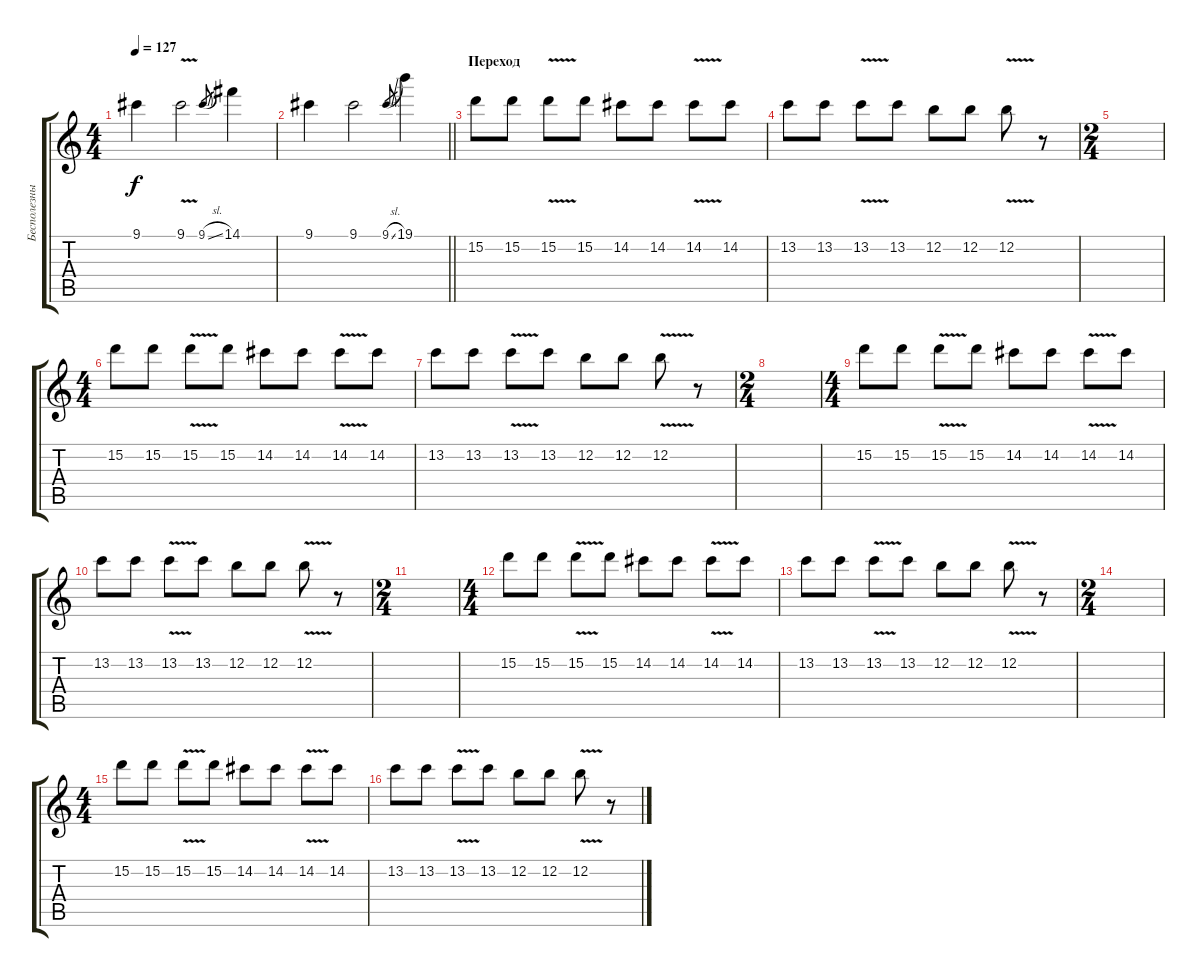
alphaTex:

\track ("Бесполезный" "Бесполезны") {instrument overdrivenguitar}
\staff {score tabs}
\tuning (E4 B3 G3 D3 A2 D2) {hide}
\ts (4 4)
\tempo 127
\clef g2
\ks c
9.1.4{dy f} 9.1{v}.2 9.1{sl}.8{gr} 14.1.4 |
\barLineRight lightlight
9.1.4 9.1.2 9.1{sl}.8{gr} 19.1.4 |
\section ("" "Переход")
15.2.8 15.2.8 15.2{v}.8 15.2.8 14.2.8 14.2.8 14.2{v}.8 14.2.8 |
13.2.8 13.2.8 13.2{v}.8 13.2.8 12.2.8 12.2.8 12.2{v}.8 r.8 |
\ts (2 4)
|
\ts (4 4)
15.2.8 15.2.8 15.2{v}.8 15.2.8 14.2.8 14.2.8 14.2{v}.8 14.2.8 |
13.2.8 13.2.8 13.2{v}.8 13.2.8 12.2.8 12.2.8 12.2{v}.8 r.8 |
\ts (2 4)
|
\ts (4 4)
15.2.8 15.2.8 15.2{v}.8 15.2.8 14.2.8 14.2.8 14.2{v}.8 14.2.8 |
13.2.8 13.2.8 13.2{v}.8 13.2.8 12.2.8 12.2.8 12.2{v}.8 r.8 |
\ts (2 4)
|
\ts (4 4)
15.2.8 15.2.8 15.2{v}.8 15.2.8 14.2.8 14.2.8 14.2{v}.8 14.2.8 |
13.2.8 13.2.8 13.2{v}.8 13.2.8 12.2.8 12.2.8 12.2{v}.8 r.8 |
\ts (2 4)
|
\ts (4 4)
15.2.8 15.2.8 15.2{v}.8 15.2.8 14.2.8 14.2.8 14.2{v}.8 14.2.8 |
13.2.8 13.2.8 13.2{v}.8 13.2.8 12.2.8 12.2.8 12.2{v}.8 r.8
